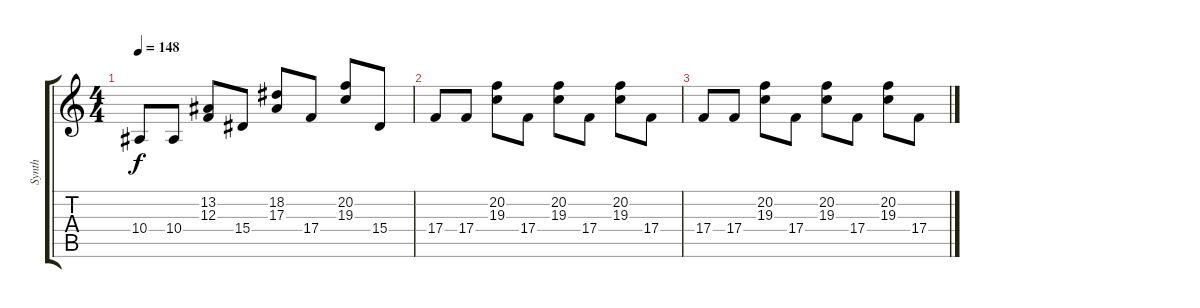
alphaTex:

\track ("Synth" "Synth") {instrument stringensemble1}
\staff {score tabs}
\tuning (D4 A3 F3 C3 G2 D2) {hide}
\ts (4 4)
\tempo 148
\clef g2
\ks c
10.4.8{dy f} 10.4.8 (13.2 12.3).8 15.4.8 (18.2 17.3).8 17.4.8 (20.2 19.3).8 15.4.8 |
17.4.8 17.4.8 (20.2 19.3).8 17.4.8 (20.2 19.3).8 17.4.8 (20.2 19.3).8 17.4.8 |
17.4.8 17.4.8 (20.2 19.3).8 17.4.8 (20.2 19.3).8 17.4.8 (20.2 19.3).8 17.4.8
